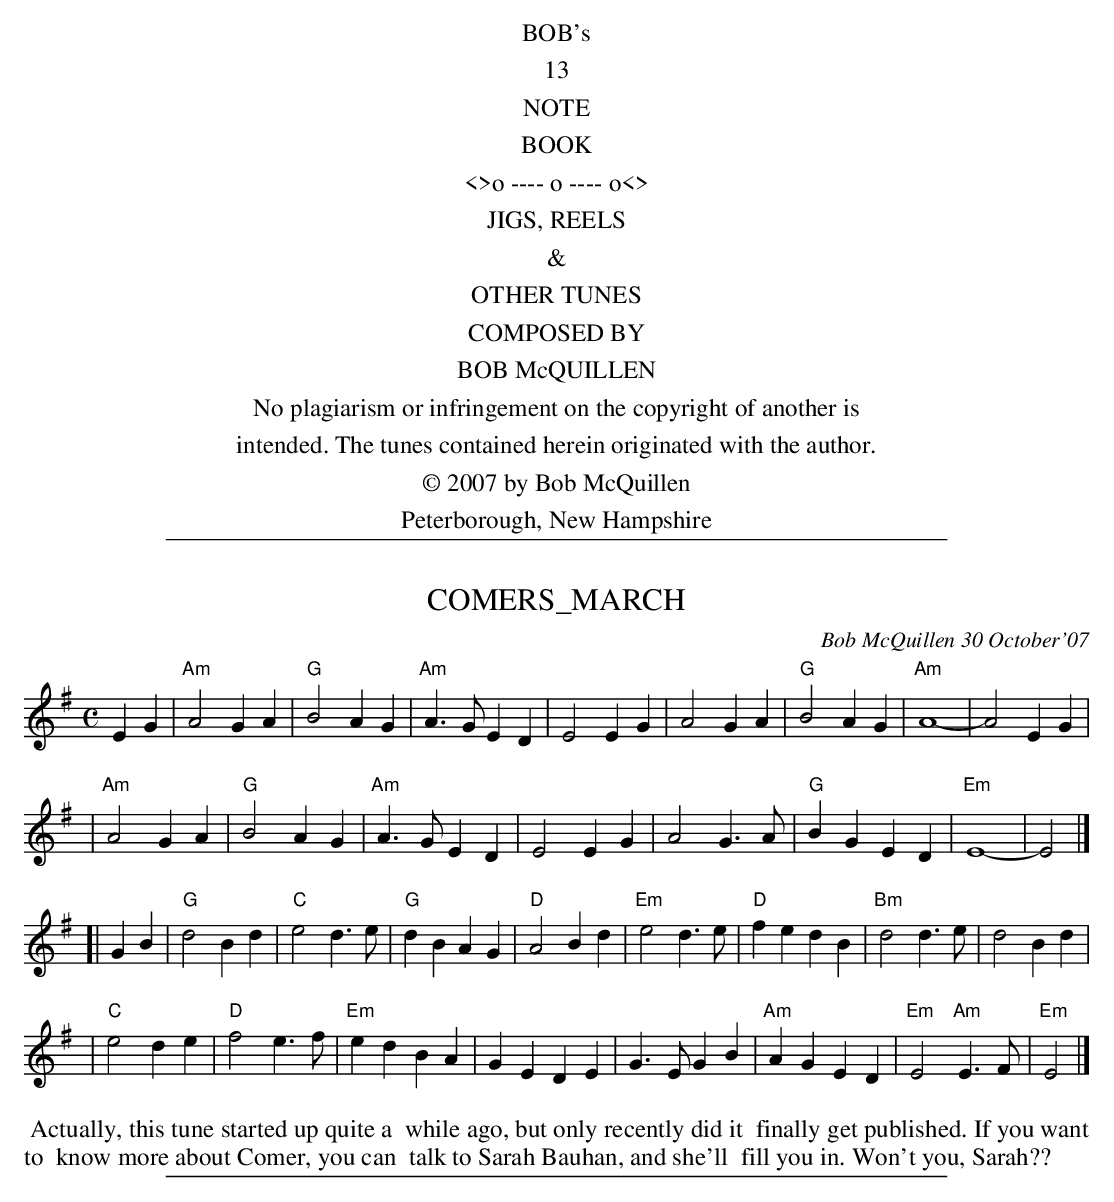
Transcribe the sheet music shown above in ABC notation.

X:1
T: COMERS_MARCH
C: Bob McQuillen 30 October'07
M: C
L: 1/4
K: Em
EG \
| "Am"A2 GA | "G"B2 AG | "Am"A>G ED | E2 EG | A2 GA  | "G"B2 AG | "Am"A4- | A2 EG |
| "Am"A2 GA | "G"B2 AG | "Am"A>G ED | E2 EG | A2 G>A | "G"BG ED | "Em"E4- | E2 |]
[| GB \
| "G"d2 Bd | "C"e2 d>e |  "G"dB AG | "D"A2 Bd | "Em"e2 d>e |  "D"fe dB | "Bm"d2     d>e | d2 Bd |
| "C"e2 de | "D"f2 e>f | "Em"ed BA |    GE DE |     G>E GB | "Am"AG ED | "Em"E2 "Am"E>F | "Em"E2 |]
